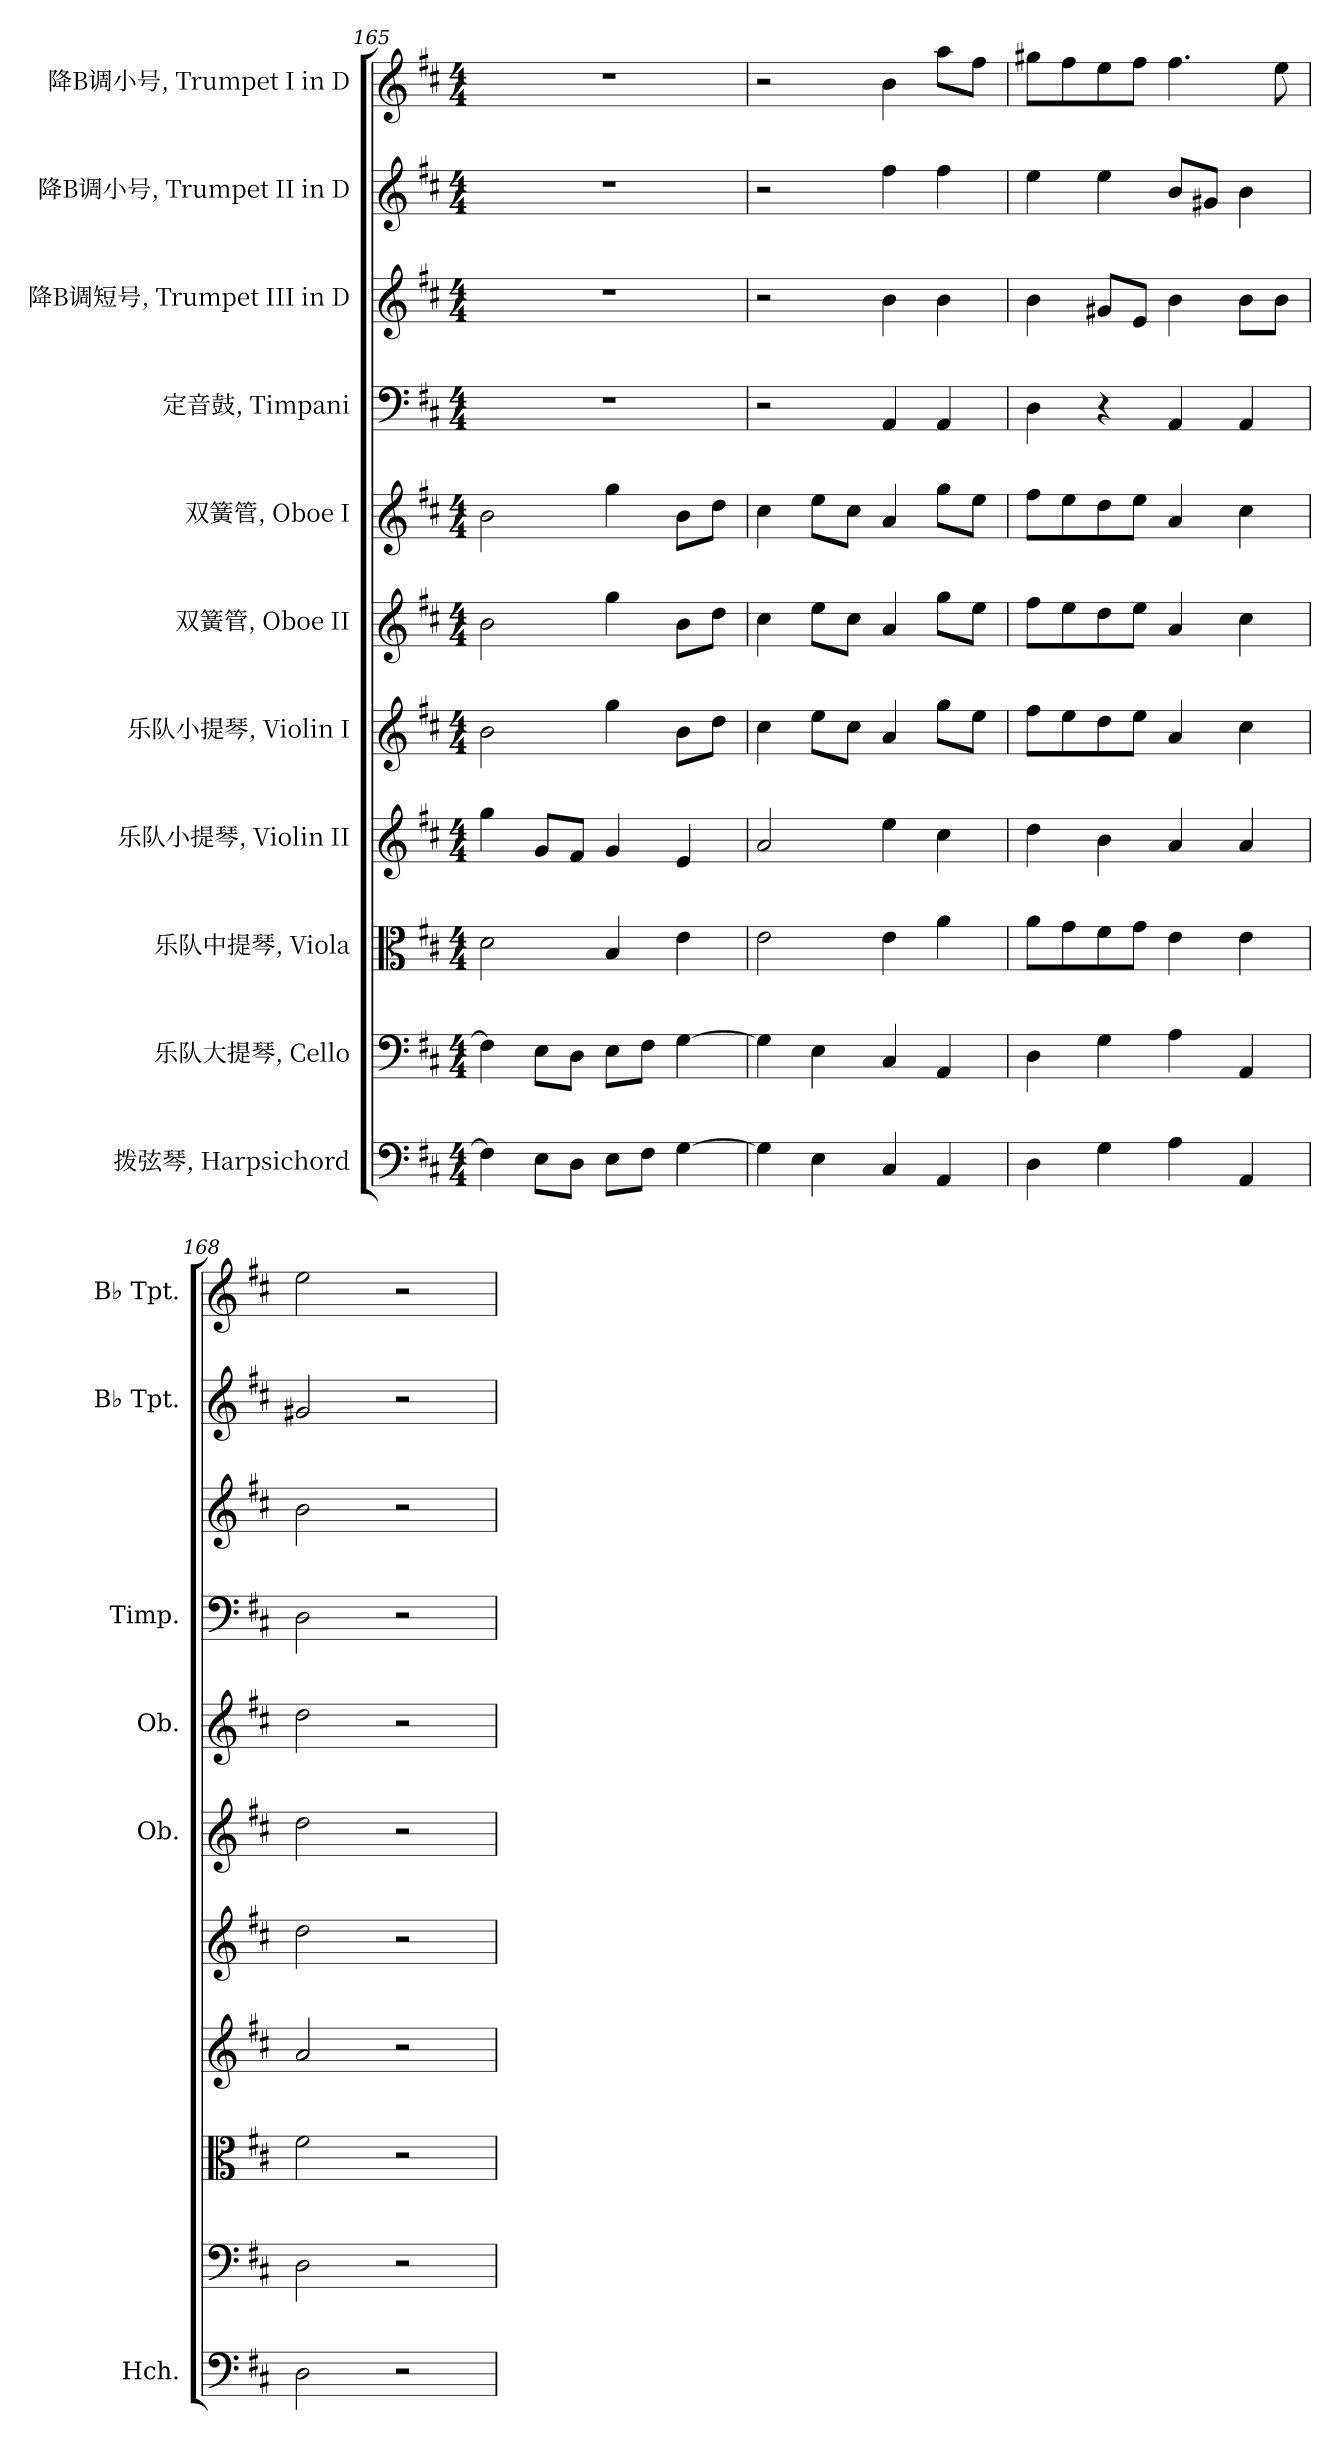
**kern	**kern	**kern	**kern	**kern	**kern	**kern	**kern	**kern	**kern	**kern
*part11	*part10	*part9	*part8	*part7	*part6	*part5	*part4	*part3	*part2	*part1
*staff11	*staff10	*staff9	*staff8	*staff7	*staff6	*staff5	*staff4	*staff3	*staff2	*staff1
*I"拨弦琴, Harpsichord	*I"乐队大提琴, Cello	*I"乐队中提琴, Viola	*I"乐队小提琴, Violin II	*I"乐队小提琴, Violin I	*I"双簧管, Oboe II	*I"双簧管, Oboe I	*I"定音鼓, Timpani	*I"降B调短号, Trumpet III in D	*I"降B调小号, Trumpet II in D	*I"降B调小号, Trumpet I in D
*I'Hch.	*	*	*	*	*I'Ob.	*I'Ob.	*I'Timp.	*	*I'B♭ Tpt.	*I'B♭ Tpt.
*clefF4	*clefF4	*clefC3	*clefG2	*clefG2	*clefG2	*clefG2	*clefF4	*clefG2	*clefG2	*clefG2
*	*	*	*	*	*	*	*	*ITrd1c2	*ITrd1c2	*ITrd1c2
*k[f#c#]	*k[f#c#]	*k[f#c#]	*k[f#c#]	*k[f#c#]	*k[f#c#]	*k[f#c#]	*k[f#c#]	*k[]	*k[]	*k[]
*M4/4	*M4/4	*M4/4	*M4/4	*M4/4	*M4/4	*M4/4	*M4/4	*M4/4	*M4/4	*M4/4
=165	=165	=165	=165	=165	=165	=165	=165	=165	=165	=165
4F#\]	4F#\]	2d\	4gg\	2b\	2b\	2b\	1r	1r	1r	1r
8E\L	8E\L	.	8g/L	.	.	.	.	.	.	.
8D\J	8D\J	.	8f#/J	.	.	.	.	.	.	.
8E\L	8E\L	4B/	4g/	4gg\	4gg\	4gg\	.	.	.	.
8F#\J	8F#\J	.	.	.	.	.	.	.	.	.
[4G\	[4G\	4e\	4e/	8b\L	8b\L	8b\L	.	.	.	.
.	.	.	.	8dd\J	8dd\J	8dd\J	.	.	.	.
=166	=166	=166	=166	=166	=166	=166	=166	=166	=166	=166
4G\]	4G\]	2e\	2a/	4cc#\	4cc#\	4cc#\	2r	2r	2r	2r
4E\	4E\	.	.	8ee\L	8ee\L	8ee\L	.	.	.	.
.	.	.	.	8cc#\J	8cc#\J	8cc#\J	.	.	.	.
4C#/	4C#/	4e\	4ee\	4a/	4a/	4a/	4AA/	4a\	4ee\	4a\
4AA/	4AA/	4a\	4cc#\	8gg\L	8gg\L	8gg\L	4AA/	4a\	4ee\	8gg\L
.	.	.	.	8ee\J	8ee\J	8ee\J	.	.	.	8ee\J
!!LO:PB:g=z
=167	=167	=167	=167	=167	=167	=167	=167	=167	=167	=167
4D\	4D\	8a\L	4dd\	8ff#\L	8ff#\L	8ff#\L	4D\	4a\	4dd\	8ff#X\L
.	.	8g\	.	8ee\	8ee\	8ee\	.	.	.	8ee\
4G\	4G\	8f#\	4b\	8dd\	8dd\	8dd\	4r	8f#X/L	4dd\	8dd\
*	*	*	*	*	*	*	*	*	*	*MM138
.	.	8g\J	.	8ee\J	8ee\J	8ee\J	.	8d/J	.	8ee\J
*	*	*	*	*	*	*	*	*	*	*MM132
4A\	4A\	4e\	4a/	4a/	4a/	4a/	4AA/	4a\	8a/L	4.ee\
.	.	.	.	.	.	.	.	.	8f#X/J	.
4AA/	4AA/	4e\	4a/	4cc#\	4cc#\	4cc#\	4AA/	8a\L	4a\	.
*	*	*	*	*	*	*	*	*	*	*MM114
.	.	.	.	.	.	.	.	8a\J	.	8dd\
=168	=168	=168	=168	=168	=168	=168	=168	=168	=168	=168
2D\	2D\	2f#\	2a/	2dd\	2dd\	2dd\	2D\	2a\	2f#X/	2dd\
*	*	*	*	*	*	*	*	*	*	*MM20
2r	2r	2r	2r	2r	2r	2r	2r	2r	2r	2r
=	=	=	=	=	=	=	=	=	=	=
*-	*-	*-	*-	*-	*-	*-	*-	*-	*-	*-
